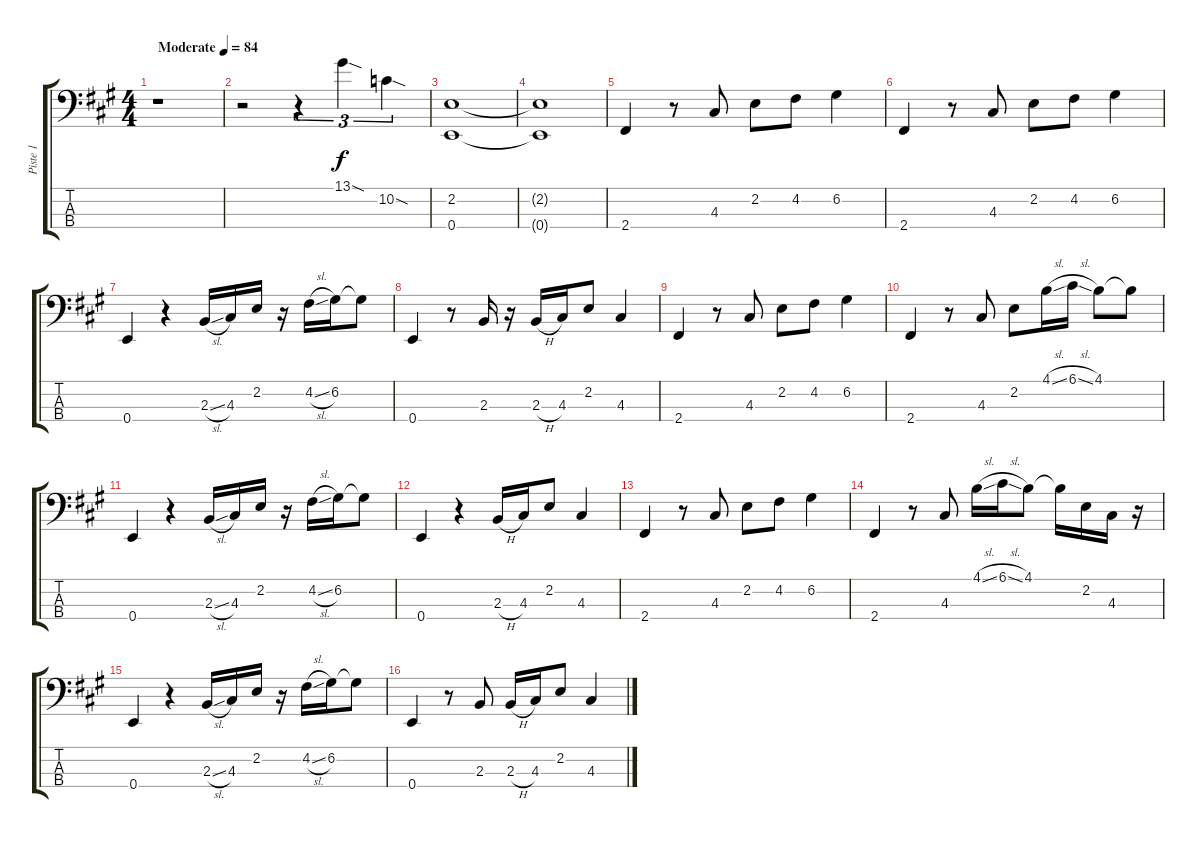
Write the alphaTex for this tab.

\track ("Piste 1" "Piste 1") {instrument electricbassfinger}
\staff {score tabs}
\tuning (G2 D2 A1 E1) {hide}
\ts (4 4)
\tempo (84 "Moderate")
\clef f4
\ks a
r.1{dy f instrument electricbassfinger} |
r.2 r.4{tu (3 2)} 13.1{sod}.4{tu (3 2)} 10.2{sod}.4{tu (3 2)} |
(2.2 0.4).1 |
(2.2{t} 0.4{t}).1 |
2.4.4 r.8 4.3.8 2.2.8 4.2.8 6.2.4 |
2.4.4 r.8 4.3.8 2.2.8 4.2.8 6.2.4 |
0.4.4 r.4 2.3{sl}.16 4.3.16 2.2.16 r.16 4.2{sl}.16 6.2.16 6.2{t}.8 |
0.4.4 r.8 2.3.16 r.16 2.3{h}.16 4.3.16 2.2.8 4.3.4 |
2.4.4 r.8 4.3.8 2.2.8 4.2.8 6.2.4 |
2.4.4 r.8 4.3.8 2.2.8 4.1{sl}.16 6.1{sl}.16 4.1.8 4.1{t}.8 |
0.4.4 r.4 2.3{sl}.16 4.3.16 2.2.16 r.16 4.2{sl}.16 6.2.16 6.2{t}.8 |
0.4.4 r.4 2.3{h}.16 4.3.16 2.2.8 4.3.4 |
2.4.4 r.8 4.3.8 2.2.8 4.2.8 6.2.4 |
2.4.4 r.8 4.3.8 4.1{sl}.16 6.1{sl}.16 4.1.8 4.1{t}.16 2.2.16 4.3.16 r.16 |
0.4.4 r.4 2.3{sl}.16 4.3.16 2.2.16 r.16 4.2{sl}.16 6.2.16 6.2{t}.8 |
0.4.4 r.8 2.3.8 2.3{h}.16 4.3.16 2.2.8 4.3.4
